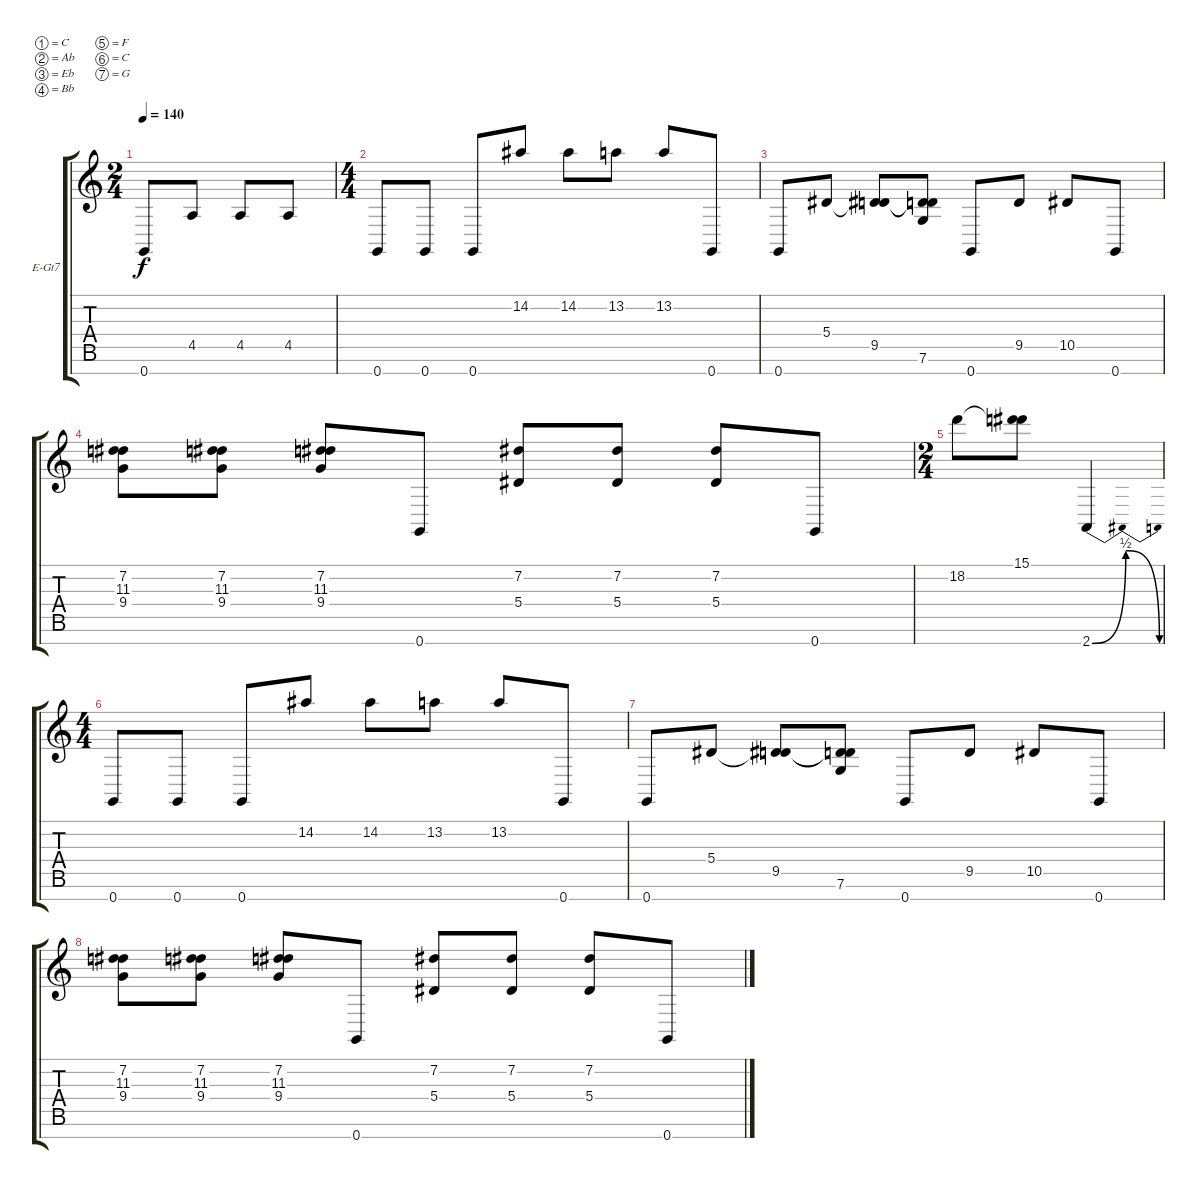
\bracketExtendMode groupsimilarinstruments
\firstSystemTrackNameOrientation horizontal
\otherSystemsTrackNameOrientation horizontal
\track ("Daniel" "E-Gt7") {instrument distortionguitar}
\staff {score tabs}
\tuning (C4 Ab3 Eb3 Bb2 F2 C2 G1)
\ts (2 4)
\beaming (8 2 2 2 2)
\tempo 140
\clef g2
\ks c
0.7.8{dy f} 4.5.8 4.5.8 4.5.8 |
\ts (4 4)
\beaming (8 2 2 2 2)
0.7.8 0.7.8 0.7.8 14.2.8 14.2.8 13.2.8 13.2.8 0.7.8 |
0.7.8 5.4.8 (9.5 5.4{t}).8 (5.4{t} 9.5{t} 7.6).8 0.7.8 9.5.8 10.5.8 0.7.8 |
(7.2 11.3 9.4).8 (7.2 11.3 9.4).8 (7.2 11.3 9.4).8 0.7.8 (7.2 5.4).8 (7.2 5.4).8 (7.2 5.4).8 0.7.8 |
\ts (2 4)
\beaming (8 2 2 2 2)
18.2.8 (15.1 18.2{t}).8 2.7{be (bendrelease 0 0 30 2 30 2 60 0)}.4 |
\ts (4 4)
\beaming (8 2 2 2 2)
0.7.8 0.7.8 0.7.8 14.2.8 14.2.8 13.2.8 13.2.8 0.7.8 |
0.7.8 5.4.8 (9.5 5.4{t}).8 (5.4{t} 9.5{t} 7.6).8 0.7.8 9.5.8 10.5.8 0.7.8 |
(7.2 11.3 9.4).8 (7.2 11.3 9.4).8 (7.2 11.3 9.4).8 0.7.8 (7.2 5.4).8 (7.2 5.4).8 (7.2 5.4).8 0.7.8
